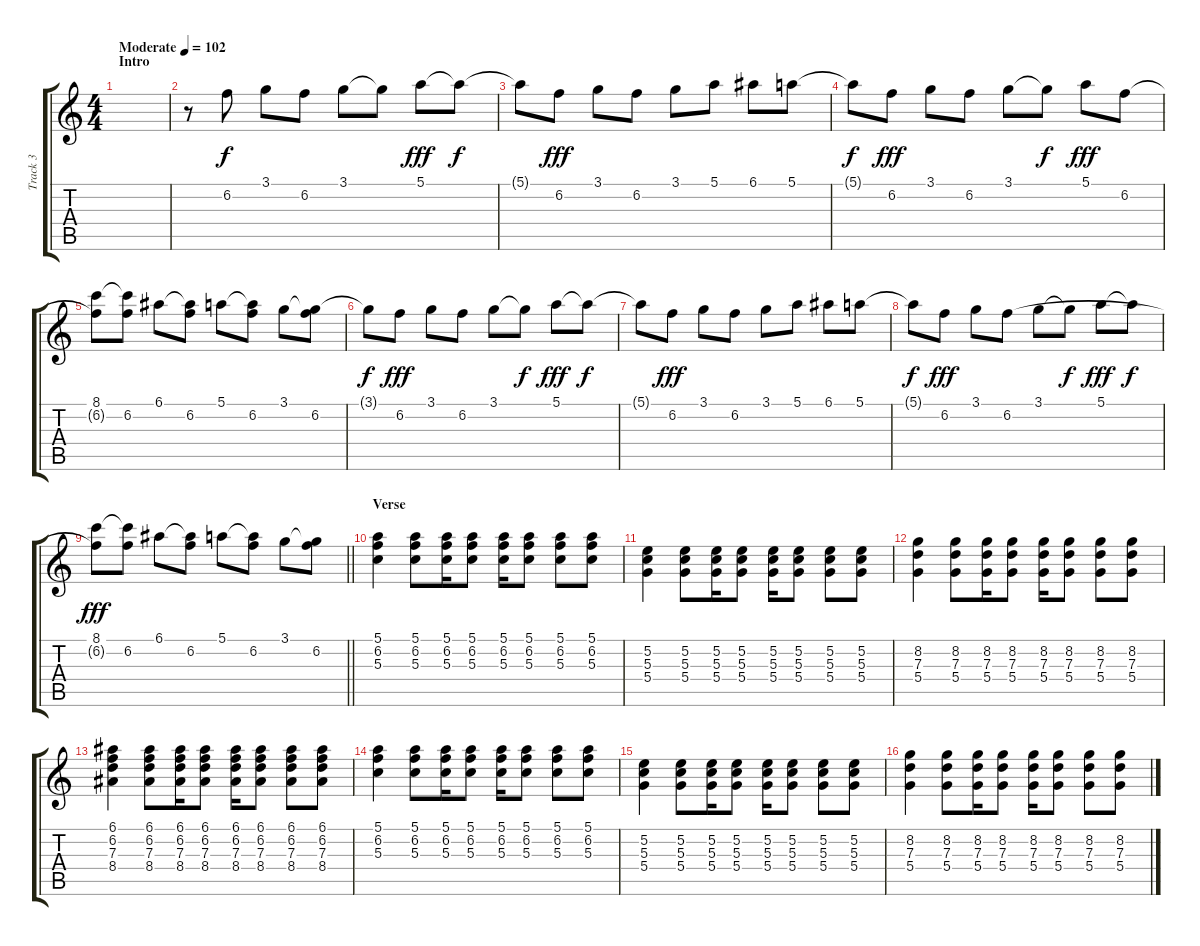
\track ("Track 3" "Track 3") {instrument overdrivenguitar}
\staff {score tabs}
\tuning (E4 B3 G3 D3 A2 E2) {hide}
\ts (4 4)
\section ("" "Intro")
\tempo (102 "Moderate")
\clef g2
\ks c
|
r.8 6.2.8 3.1.8 6.2.8 3.1.8 3.1{t}.8{dy f} 5.1.8{dy fff} 5.1{t}.8{dy f} |
5.1{t}.8 6.2.8{dy fff} 3.1.8 6.2.8 3.1.8 5.1.8 6.1.8 5.1.8 |
5.1{t}.8{dy f} 6.2.8{dy fff} 3.1.8 6.2.8 3.1.8 3.1{t}.8{dy f} 5.1.8{dy fff} 6.2.8 |
(8.1 6.2{t}).8 (8.1{t} 6.2).8 6.1.8 (6.1{t} 6.2).8 5.1.8 (5.1{t} 6.2).8 3.1.8 (3.1{t} 6.2).8 |
3.1{t}.8{dy f} 6.2.8{dy fff} 3.1.8 6.2.8 3.1.8 3.1{t}.8{dy f} 5.1.8{dy fff} 5.1{t}.8{dy f} |
5.1{t}.8 6.2.8{dy fff} 3.1.8 6.2.8 3.1.8 5.1.8 6.1.8 5.1.8 |
5.1{t}.8{dy f} 6.2.8{dy fff} 3.1.8 6.2.8 3.1.8 3.1{t}.8{dy f} 5.1.8{dy fff} 5.1{t}.8{dy f} |
\barLineRight lightlight
(8.1 6.2{t}).8{dy fff} (8.1{t} 6.2).8 6.1.8 (6.1{t} 6.2).8 5.1.8 (5.1{t} 6.2).8 3.1.8 (3.1{t} 6.2).8 |
\section ("" "Verse")
(5.1 6.2 5.3).4{volume 8 instrument acousticguitarsteel} (5.1 6.2 5.3).8 (5.1 6.2 5.3).16 (5.1 6.2 5.3).8 (5.1 6.2 5.3).16 (5.1 6.2 5.3).8 (5.1 6.2 5.3).8 (5.1 6.2 5.3).8 |
(5.2 5.3 5.4).4 (5.2 5.3 5.4).8 (5.2 5.3 5.4).16 (5.2 5.3 5.4).8 (5.2 5.3 5.4).16 (5.2 5.3 5.4).8 (5.2 5.3 5.4).8 (5.2 5.3 5.4).8 |
(8.2 7.3 5.4).4 (8.2 7.3 5.4).8 (8.2 7.3 5.4).16 (8.2 7.3 5.4).8 (8.2 7.3 5.4).16 (8.2 7.3 5.4).8 (8.2 7.3 5.4).8 (8.2 7.3 5.4).8 |
(6.1 6.2 7.3 8.4).4 (6.1 6.2 7.3 8.4).8 (6.1 6.2 7.3 8.4).16 (6.1 6.2 7.3 8.4).8 (6.1 6.2 7.3 8.4).16 (6.1 6.2 7.3 8.4).8 (6.1 6.2 7.3 8.4).8 (6.1 6.2 7.3 8.4).8 |
(5.1 6.2 5.3).4{volume 8 instrument acousticguitarsteel} (5.1 6.2 5.3).8 (5.1 6.2 5.3).16 (5.1 6.2 5.3).8 (5.1 6.2 5.3).16 (5.1 6.2 5.3).8 (5.1 6.2 5.3).8 (5.1 6.2 5.3).8 |
(5.2 5.3 5.4).4 (5.2 5.3 5.4).8 (5.2 5.3 5.4).16 (5.2 5.3 5.4).8 (5.2 5.3 5.4).16 (5.2 5.3 5.4).8 (5.2 5.3 5.4).8 (5.2 5.3 5.4).8 |
(8.2 7.3 5.4).4 (8.2 7.3 5.4).8 (8.2 7.3 5.4).16 (8.2 7.3 5.4).8 (8.2 7.3 5.4).16 (8.2 7.3 5.4).8 (8.2 7.3 5.4).8 (8.2 7.3 5.4).8
